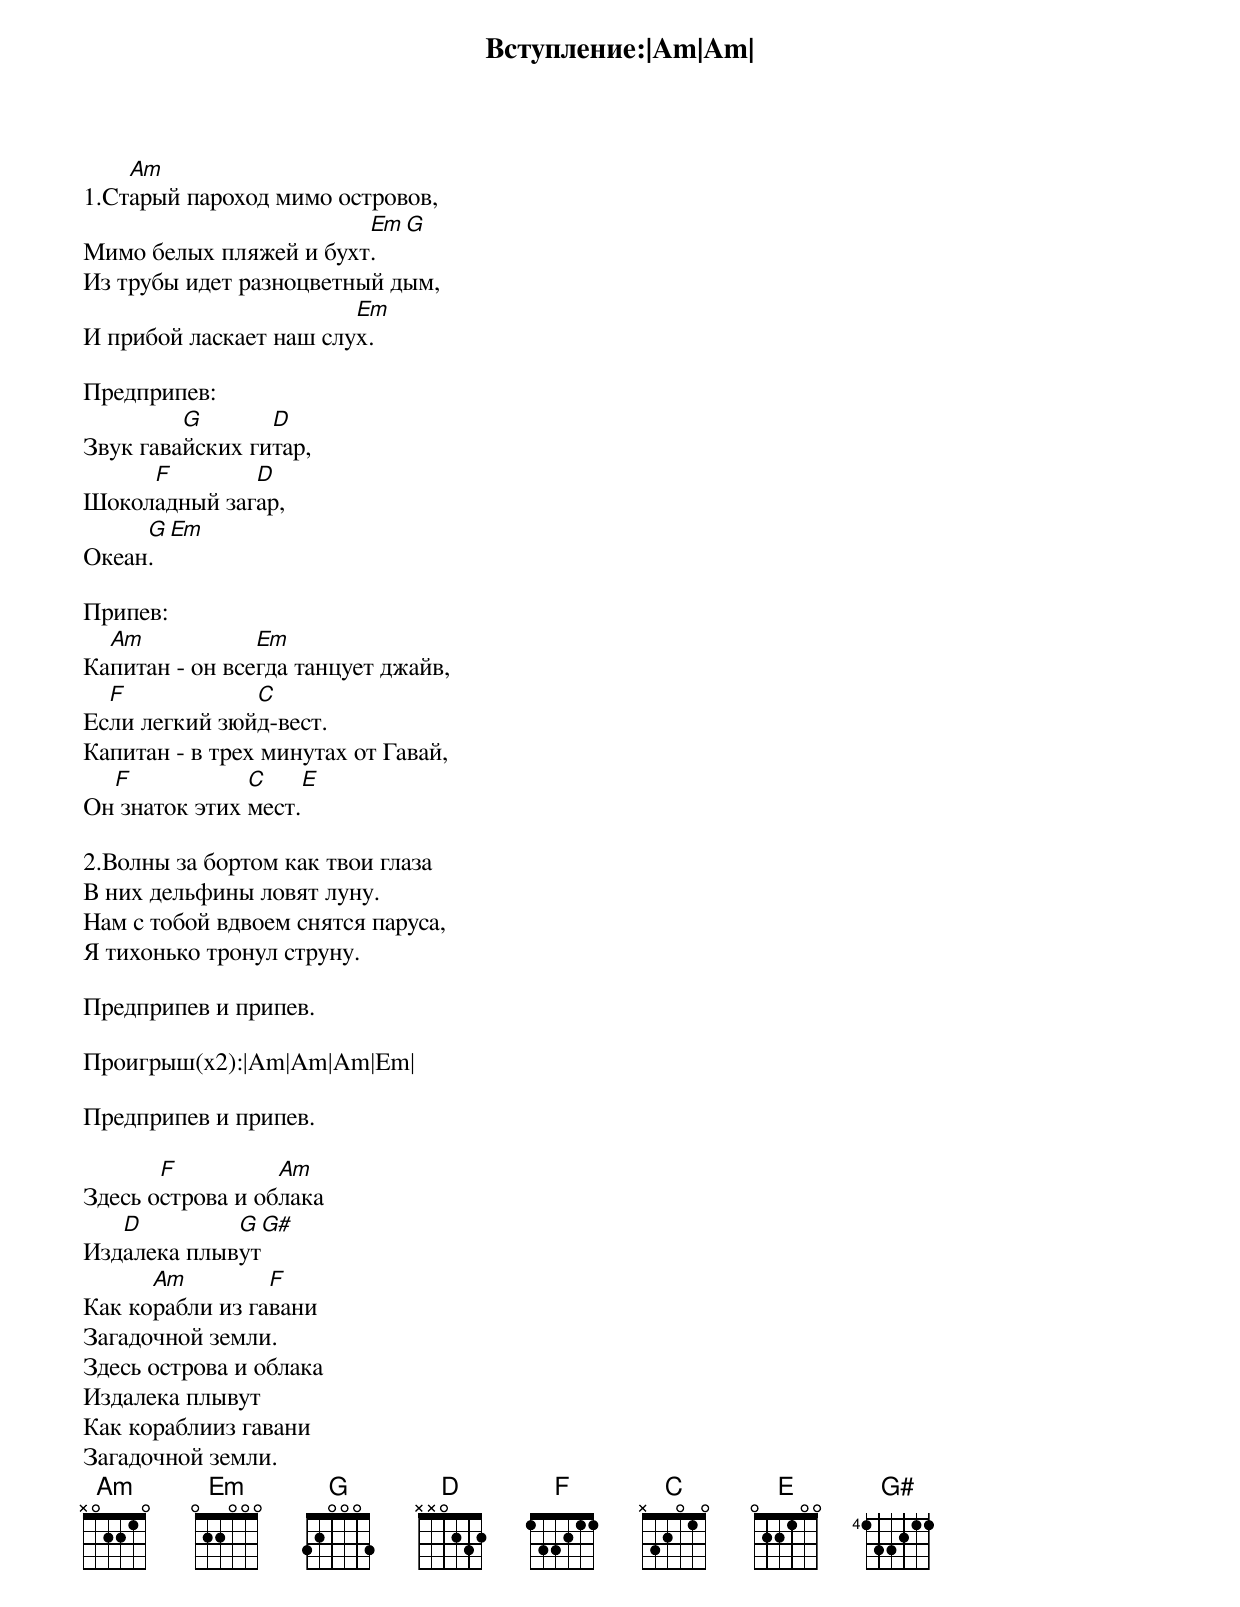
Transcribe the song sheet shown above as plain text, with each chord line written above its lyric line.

Вступление:|Am|Am|

    Am
1.Старый пароход мимо островов,
                        Em  G
Мимо белых пляжей и бухт.
Из трубы идет разноцветный дым,
                        Em
И прибой ласкает наш слух.

Предприпев:
         G       D
Звук гавайских гитар,
     F        D
Шоколадный загар,
     G  Em
Океан.

Припев:
  Am            Em
Капитан - он всегда танцует джайв,
  F            C
Если легкий зюйд-вест.
Капитан - в трех минутах от Гавай,
  F            C      E
Он знаток этих мест.

2.Волны за бортом как твои глаза
В них дельфины ловят луну.
Нам с тобой вдвоем снятся паруса,
Я тихонько тронул струну.

Предприпев и припев.

Проигрыш(x2):|Am|Am|Am|Em|

Предприпев и припев.

       F          Am
Здесь острова и облака
   D         G G#
Издалека плывут
      Am         F
Как корабли из гавани
Загадочной земли.
Здесь острова и облака
Издалека плывут
Как кораблииз гавани
Загадочной земли.
